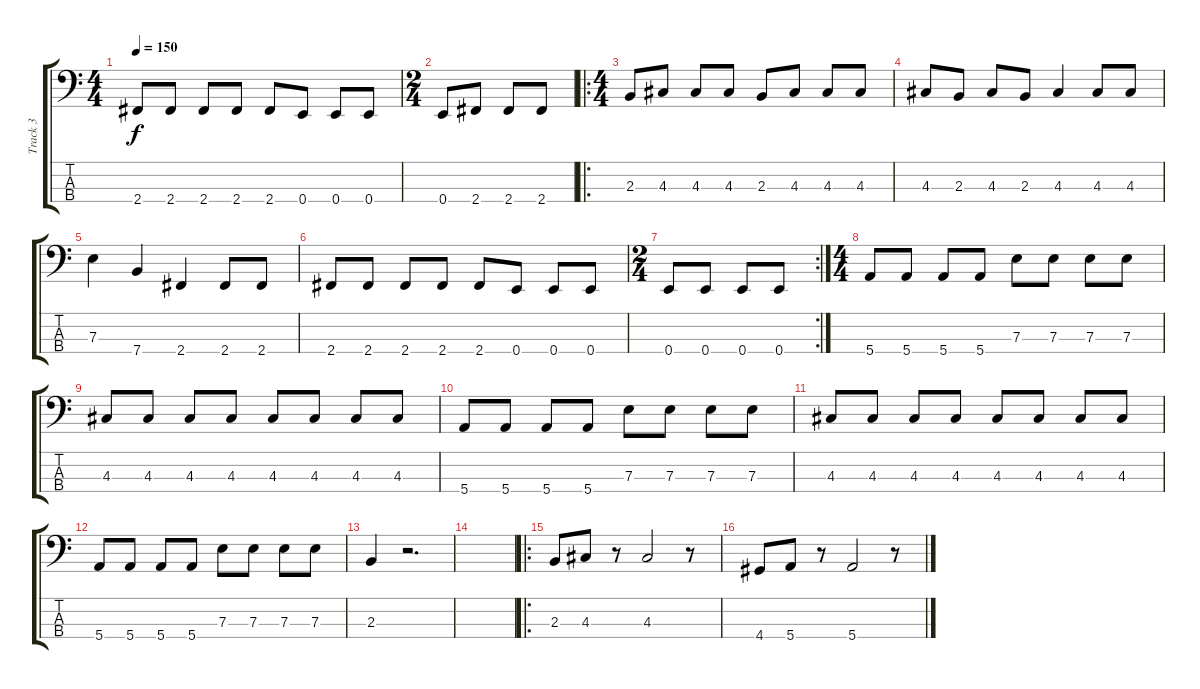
\track ("Track 3" "Track 3") {instrument electricbassfinger}
\staff {score tabs}
\tuning (G2 D2 A1 E1) {hide}
\ts (4 4)
\tempo 150
\clef f4
\ks c
2.4.8{dy f} 2.4.8 2.4.8 2.4.8 2.4.8 0.4.8 0.4.8 0.4.8 |
\ts (2 4)
0.4.8 2.4.8 2.4.8 2.4.8 |
\ro
\ts (4 4)
2.3.8 4.3.8 4.3.8 4.3.8 2.3.8 4.3.8 4.3.8 4.3.8 |
4.3.8 2.3.8 4.3.8 2.3.8 4.3.4 4.3.8 4.3.8 |
7.3.4 7.4.4 2.4.4 2.4.8 2.4.8 |
2.4.8 2.4.8 2.4.8 2.4.8 2.4.8 0.4.8 0.4.8 0.4.8 |
\rc 2
\ts (2 4)
0.4.8 0.4.8 0.4.8 0.4.8 |
\ts (4 4)
5.4.8 5.4.8 5.4.8 5.4.8 7.3.8 7.3.8 7.3.8 7.3.8 |
4.3.8 4.3.8 4.3.8 4.3.8 4.3.8 4.3.8 4.3.8 4.3.8 |
5.4.8 5.4.8 5.4.8 5.4.8 7.3.8 7.3.8 7.3.8 7.3.8 |
4.3.8 4.3.8 4.3.8 4.3.8 4.3.8 4.3.8 4.3.8 4.3.8 |
5.4.8 5.4.8 5.4.8 5.4.8 7.3.8 7.3.8 7.3.8 7.3.8 |
2.3.4 r.2{d} |
|
\ro
2.3.8 4.3.8 r.8 4.3.2 r.8 |
4.4.8 5.4.8 r.8 5.4.2 r.8
